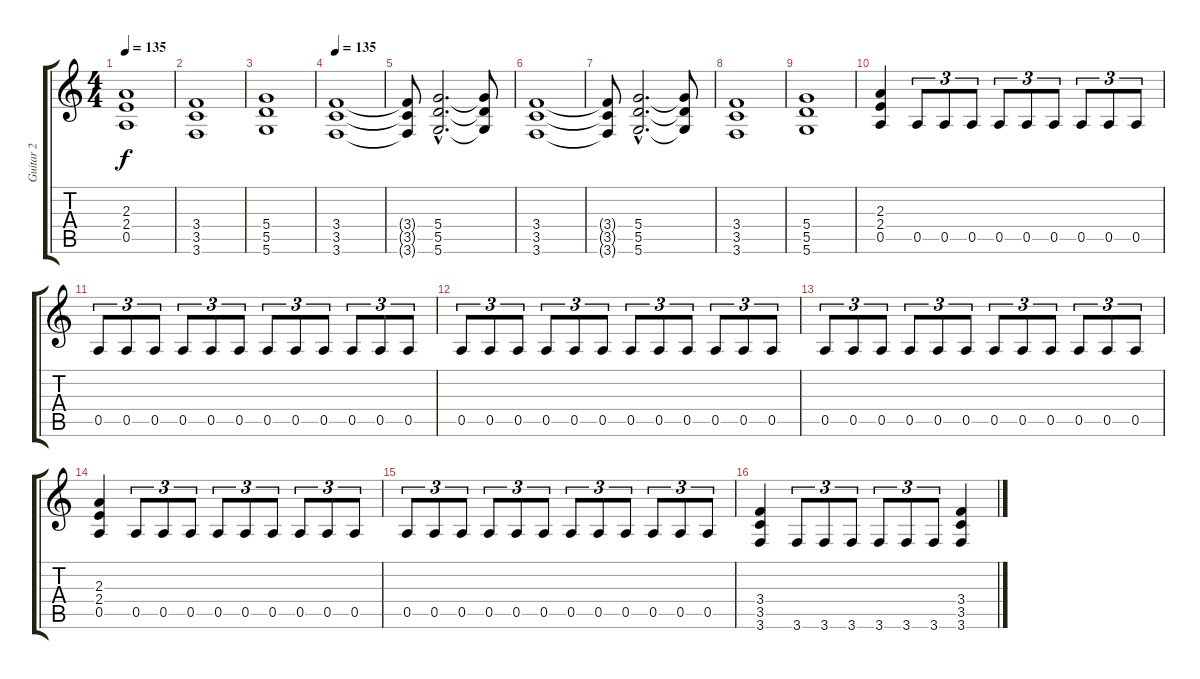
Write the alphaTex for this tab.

\track ("Guitar 2" "Guitar 2") {instrument distortionguitar}
\staff {score tabs}
\tuning (E4 B3 G3 D3 A2 D2) {hide}
\ts (4 4)
\tempo 135
\clef g2
\ks c
(2.3{t} 2.4{t} 0.5{t}).1{dy f} |
(3.4 3.5 3.6).1 |
(5.4 5.5 5.6).1 |
\tempo 135
(3.4 3.5 3.6).1 |
(3.4{t} 3.5{t} 3.6{t}).8 (5.4{hac} 5.5{hac} 5.6{hac}).2{d} (5.4{t} 5.5{t} 5.6{t}).8 |
(3.4 3.5 3.6).1 |
(3.4{t} 3.5{t} 3.6{t}).8 (5.4{hac} 5.5{hac} 5.6{hac}).2{d} (5.4{t} 5.5{t} 5.6{t}).8 |
(3.4 3.5 3.6).1 |
(5.4 5.5 5.6).1 |
(2.3 2.4 0.5).4 0.5.8{tu (3 2)} 0.5.8{tu (3 2)} 0.5.8{tu (3 2)} 0.5.8{tu (3 2)} 0.5.8{tu (3 2)} 0.5.8{tu (3 2)} 0.5.8{tu (3 2)} 0.5.8{tu (3 2)} 0.5.8{tu (3 2)} |
0.5.8{tu (3 2)} 0.5.8{tu (3 2)} 0.5.8{tu (3 2)} 0.5.8{tu (3 2)} 0.5.8{tu (3 2)} 0.5.8{tu (3 2)} 0.5.8{tu (3 2)} 0.5.8{tu (3 2)} 0.5.8{tu (3 2)} 0.5.8{tu (3 2)} 0.5.8{tu (3 2)} 0.5.8{tu (3 2)} |
0.5.8{tu (3 2)} 0.5.8{tu (3 2)} 0.5.8{tu (3 2)} 0.5.8{tu (3 2)} 0.5.8{tu (3 2)} 0.5.8{tu (3 2)} 0.5.8{tu (3 2)} 0.5.8{tu (3 2)} 0.5.8{tu (3 2)} 0.5.8{tu (3 2)} 0.5.8{tu (3 2)} 0.5.8{tu (3 2)} |
0.5.8{tu (3 2)} 0.5.8{tu (3 2)} 0.5.8{tu (3 2)} 0.5.8{tu (3 2)} 0.5.8{tu (3 2)} 0.5.8{tu (3 2)} 0.5.8{tu (3 2)} 0.5.8{tu (3 2)} 0.5.8{tu (3 2)} 0.5.8{tu (3 2)} 0.5.8{tu (3 2)} 0.5.8{tu (3 2)} |
(2.3 2.4 0.5).4 0.5.8{tu (3 2)} 0.5.8{tu (3 2)} 0.5.8{tu (3 2)} 0.5.8{tu (3 2)} 0.5.8{tu (3 2)} 0.5.8{tu (3 2)} 0.5.8{tu (3 2)} 0.5.8{tu (3 2)} 0.5.8{tu (3 2)} |
0.5.8{tu (3 2)} 0.5.8{tu (3 2)} 0.5.8{tu (3 2)} 0.5.8{tu (3 2)} 0.5.8{tu (3 2)} 0.5.8{tu (3 2)} 0.5.8{tu (3 2)} 0.5.8{tu (3 2)} 0.5.8{tu (3 2)} 0.5.8{tu (3 2)} 0.5.8{tu (3 2)} 0.5.8{tu (3 2)} |
(3.4 3.5 3.6).4 3.6.8{tu (3 2)} 3.6.8{tu (3 2)} 3.6.8{tu (3 2)} 3.6.8{tu (3 2)} 3.6.8{tu (3 2)} 3.6.8{tu (3 2)} (3.4 3.5 3.6).4
